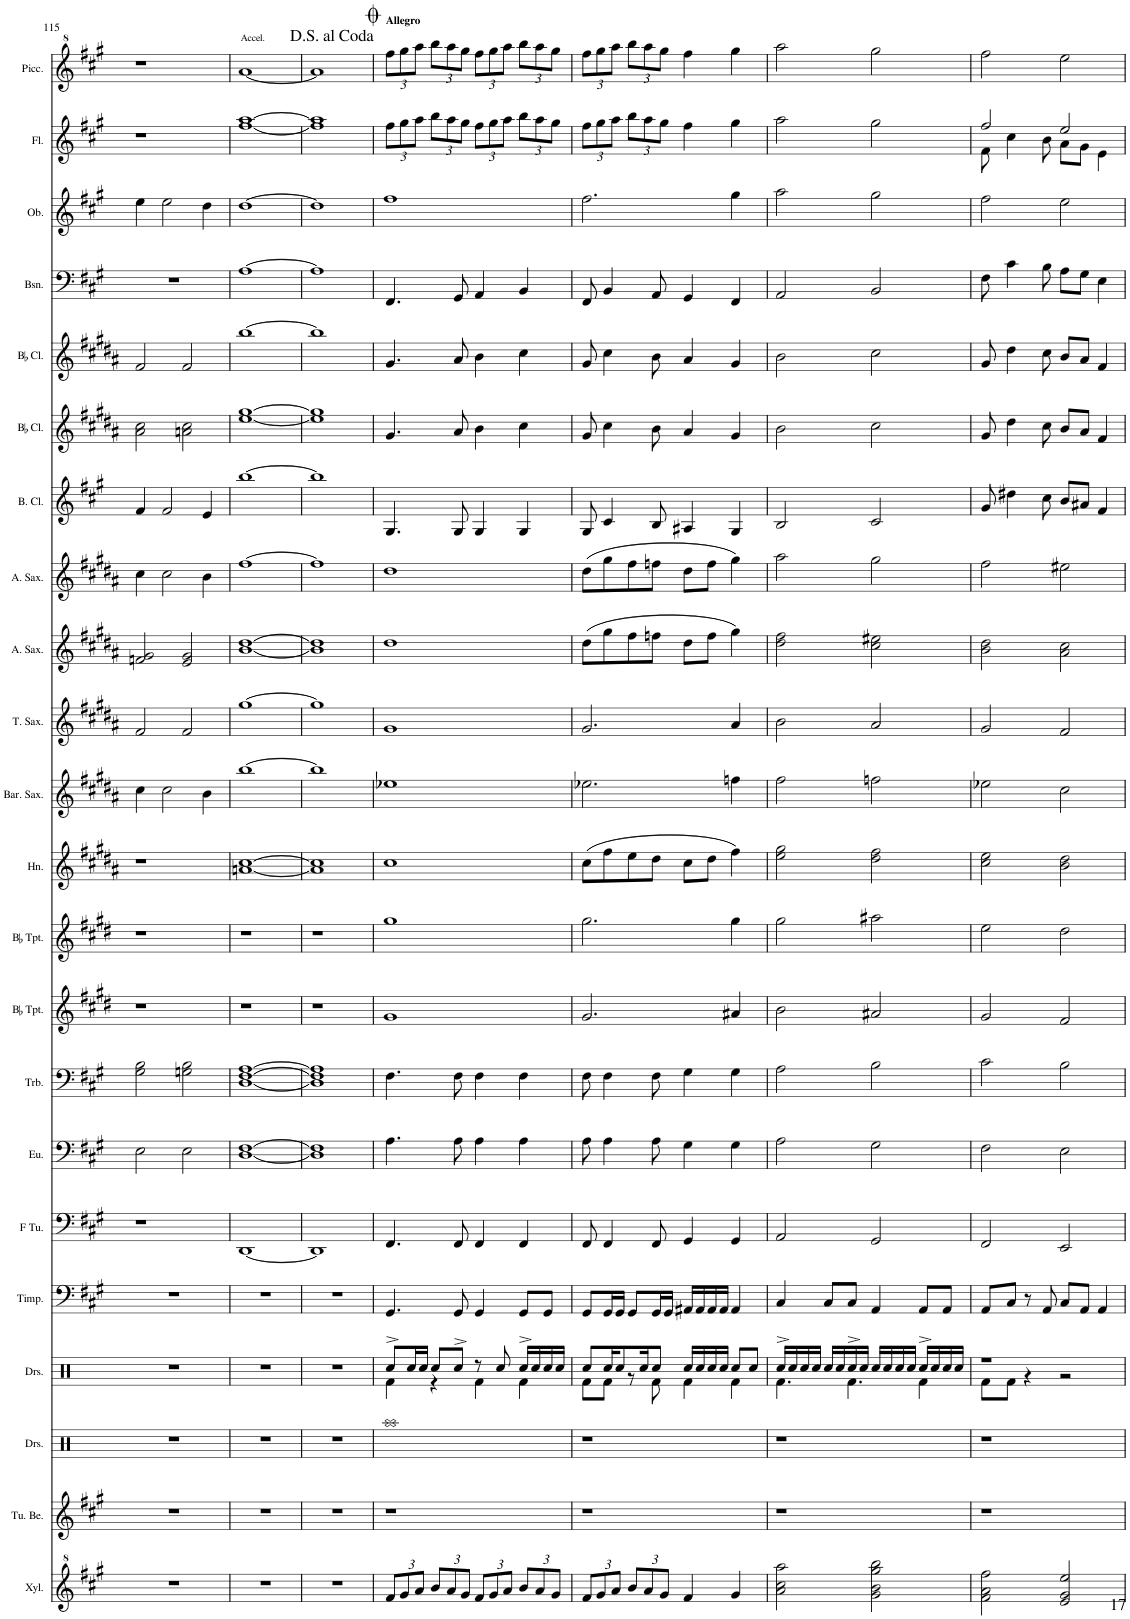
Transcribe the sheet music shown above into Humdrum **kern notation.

**kern	**kern	**kern	**kern	**kern	**kern	**kern	**kern	**kern	**kern	**kern	**kern	**kern	**kern	**kern	**kern	**kern	**kern	**kern	**kern	**kern	**kern
*part22	*part21	*part20	*part19	*part18	*part17	*part16	*part15	*part14	*part13	*part12	*part11	*part10	*part9	*part8	*part7	*part6	*part5	*part4	*part3	*part2	*part1
*staff22	*staff21	*staff20	*staff19	*staff18	*staff17	*staff16	*staff15	*staff14	*staff13	*staff12	*staff11	*staff10	*staff9	*staff8	*staff7	*staff6	*staff5	*staff4	*staff3	*staff2	*staff1
*I"Xylophone	*I"Tubular Bells	*I"Drumset	*I"Drumset	*I"Timpani	*I"F Tuba	*I"Euphonium	*I"Trombone	*I"BaccidentalFlat Trumpet	*I"BaccidentalFlat Trumpet	*I"Horn	*I"Baritone Saxophone	*I"Tenor Saxophone	*I"Alto Saxophone	*I"Alto Saxophone	*I"Bass Clarinet	*I"BaccidentalFlat Clarinet	*I"BaccidentalFlat Clarinet	*I"Bassoon	*I"Oboe	*I"Flute	*I"Piccolo
*I'Xyl.	*I'Tu. Be.	*I'Drs.	*I'Drs.	*I'Timp.	*I'F Tu.	*I'Eu.	*I'Trb.	*I'BaccidentalFlat Tpt.	*I'BaccidentalFlat Tpt.	*I'Hn.	*I'Bar. Sax.	*I'T. Sax.	*I'A. Sax.	*I'A. Sax.	*I'B. Cl.	*I'BaccidentalFlat Cl.	*I'BaccidentalFlat Cl.	*I'Bsn.	*I'Ob.	*I'Fl.	*I'Picc.
!!LO:PB:g=z
*clefG^2	*clefG2	*clefX	*clefX	*clefF4	*clefF4	*clefF4	*clefF4	*clefG2	*clefG2	*clefG2	*clefG2	*clefG2	*clefG2	*clefG2	*clefG2	*clefG2	*clefG2	*clefF4	*clefG2	*clefG2	*clefG^2
*	*	*	*	*	*	*	*	*Trd1c2	*Trd1c2	*Trd4c7	*Trd12c21	*Trd8c14	*Trd5c9	*Trd5c9	*Trd8c14	*Trd1c2	*Trd1c2	*	*	*	*Trd-7c-12
*k[f#c#g#]	*k[f#c#g#]	*k[]	*k[]	*k[f#c#g#]	*k[f#c#g#]	*k[f#c#g#]	*k[f#c#g#]	*k[f#c#g#d#]	*k[f#c#g#d#]	*k[f#c#g#d#a#]	*k[f#c#g#d#a#]	*k[f#c#g#d#a#]	*k[f#c#g#d#a#]	*k[f#c#g#d#a#]	*k[f#c#g#]	*k[f#c#g#d#a#]	*k[f#c#g#d#a#]	*k[f#c#g#]	*k[f#c#g#]	*k[f#c#g#]	*k[f#c#g#]
*M4/4	*M4/4	*M4/4	*M4/4	*M4/4	*M4/4	*M4/4	*M4/4	*M4/4	*M4/4	*M4/4	*M4/4	*M4/4	*M4/4	*M4/4	*M4/4	*M4/4	*M4/4	*M4/4	*M4/4	*M4/4	*M4/4
*met(c)	*met(c)	*met(c)	*met(c)	*met(c)	*met(c)	*met(c)	*met(c)	*met(c)	*met(c)	*met(c)	*met(c)	*met(c)	*met(c)	*met(c)	*met(c)	*met(c)	*met(c)	*met(c)	*met(c)	*met(c)	*met(c)
=115	=115	=115	=115	=115	=115	=115	=115	=115	=115	=115	=115	=115	=115	=115	=115	=115	=115	=115	=115	=115	=115
1r	1r	1r	1r	1r	1r	2E\	2G#\ 2B\	1r	1r	1r	4cc#\	2f#/	2fn/ 2g#/	4cc#\	4f#/	2a#\ 2cc#\	2f#/	1r	4ee\	1r	1r
.	.	.	.	.	.	.	.	.	.	.	2cc#\	.	.	2cc#\	2f#/	.	.	.	2ee\	.	.
.	.	.	.	.	.	2E\	2Gn\ 2B\	.	.	.	.	2f#/	2e/ 2g#/	.	.	2an\ 2cc#\	2f#/	.	.	.	.
.	.	.	.	.	.	.	.	.	.	.	4b\	.	.	4b\	4e/	.	.	.	4dd\	.	.
=116	=116	=116	=116	=116	=116	=116	=116	=116	=116	=116	=116	=116	=116	=116	=116	=116	=116	=116	=116	=116	=116
!	!	!	!	!	!	!	!	!	!	!	!	!	!	!	!	!	!	!	!	!	!LO:TX:a:t=Accel.
1r	1r	1r	1r	1r	[1DD	[1D [1F#	[1D [1F# [1A	1r	1r	[1an [1cc#	[1bb	[1gg#	[1b [1dd#	[1ff#	[1bb	[1ee [1gg#	[1bb	[1A	[1dd	[1ff# [1aa	[1aa
=117	=117	=117	=117	=117	=117	=117	=117	=117	=117	=117	=117	=117	=117	=117	=117	=117	=117	=117	=117	=117	=117
1r	1r	1r	1r	1r	1DD]	1D] 1F#]	1D] 1F#] 1A]	1r	1r	1a] 1cc#]	1bb]	1gg#]	1b] 1dd#]	1ff#]	1bb]	1ee] 1gg#]	1bb]	1A]	1dd]	1ff#] 1aa]	1aa]
=118	=118	=118	=118	=118	=118	=118	=118	=118	=118	=118	=118	=118	=118	=118	=118	=118	=118	=118	=118	=118	=118
*Xbrackettup	*	*	*	*	*	*	*	*	*	*	*	*	*	*	*	*	*	*	*	*Xbrackettup	*Xbrackettup
*	*	*	*^	*	*	*	*	*	*	*	*	*	*	*	*	*	*	*	*	*	*
!	!	!	!	!	!	!	!	!	!	!	!	!	!	!	!	!	!	!	!	!	!	!LO:TX:a:B:t=Allegro
12ff#/L	1r	1Raa	8Rcc^/L	4Rf\	4.GG#/	4.FF#/	4.A\	4.F#\	1g#	1gg#	1cc#	1ee-X	1g#	1dd#	1dd#	4.G#/	4.g#/	4.g#/	4.FF#/	1ff#	12ff#\L	12fff#\L
12gg#/	.	.	.	.	.	.	.	.	.	.	.	.	.	.	.	.	.	.	.	.	12gg#\	12ggg#\
.	.	.	16Rcc/L	.	.	.	.	.	.	.	.	.	.	.	.	.	.	.	.	.	.	.
12aa/J	.	.	.	.	.	.	.	.	.	.	.	.	.	.	.	.	.	.	.	.	12aa\J	12aaa\J
.	.	.	16Rcc/JJ	.	.	.	.	.	.	.	.	.	.	.	.	.	.	.	.	.	.	.
12bb/L	.	.	8Rcc/L	4r	.	.	.	.	.	.	.	.	.	.	.	.	.	.	.	.	12bb\L	12bbb\L
12aa/	.	.	.	.	.	.	.	.	.	.	.	.	.	.	.	.	.	.	.	.	12aa\	12aaa\
.	.	.	8Rcc^/J	.	8GG#/	8FF#/	8A\	8F#\	.	.	.	.	.	.	.	8G#/	8a#/	8a#/	8GG#/	.	.	.
12gg#/J	.	.	.	.	.	.	.	.	.	.	.	.	.	.	.	.	.	.	.	.	12gg#\J	12ggg#\J
12ff#/L	.	.	8r	4Rf\	4GG#/	4FF#/	4A\	4F#\	.	.	.	.	.	.	.	4G#/	4b\	4b\	4AA/	.	12ff#\L	12fff#\L
12gg#/	.	.	.	.	.	.	.	.	.	.	.	.	.	.	.	.	.	.	.	.	12gg#\	12ggg#\
.	.	.	8Rcc/	.	.	.	.	.	.	.	.	.	.	.	.	.	.	.	.	.	.	.
12aa/J	.	.	.	.	.	.	.	.	.	.	.	.	.	.	.	.	.	.	.	.	12aa\J	12aaa\J
12bb/L	.	.	16Rcc^/LL	4Rf\	8GG#/L	4FF#/	4A\	4F#\	.	.	.	.	.	.	.	4G#/	4cc#\	4cc#\	4BB/	.	12bb\L	12bbb\L
.	.	.	16Rcc/	.	.	.	.	.	.	.	.	.	.	.	.	.	.	.	.	.	.	.
12aa/	.	.	.	.	.	.	.	.	.	.	.	.	.	.	.	.	.	.	.	.	12aa\	12aaa\
.	.	.	16Rcc/	.	8GG#/J	.	.	.	.	.	.	.	.	.	.	.	.	.	.	.	.	.
12gg#/J	.	.	.	.	.	.	.	.	.	.	.	.	.	.	.	.	.	.	.	.	12gg#\J	12ggg#\J
.	.	.	16Rcc/JJ	.	.	.	.	.	.	.	.	.	.	.	.	.	.	.	.	.	.	.
=119	=119	=119	=119	=119	=119	=119	=119	=119	=119	=119	=119	=119	=119	=119	=119	=119	=119	=119	=119	=119	=119	=119
12ff#/L	1r	1r	8Rcc/L	8Rf\L	8GG#/L	8FF#/	8A\	8F#\	2.g#/	2.gg#\	(8cc#\L	2.ee-X\	2.g#/	(8dd#\L	(8dd#\L	8G#/	8g#/	8g#/	8FF#/	2.ff#\	12ff#\L	12fff#\L
12gg#/	.	.	.	.	.	.	.	.	.	.	.	.	.	.	.	.	.	.	.	.	12gg#\	12ggg#\
.	.	.	16Rcc/K	8Rf\J	16GG#/L	4FF#/	4A\	4F#\	.	.	8ff#\	.	.	8gg#\	8gg#\	4c#/	4cc#\	4cc#\	4BB/	.	.	.
12aa/J	.	.	.	.	.	.	.	.	.	.	.	.	.	.	.	.	.	.	.	.	12aa\J	12aaa\J
.	.	.	8Rcc/	.	16GG#/JJ	.	.	.	.	.	.	.	.	.	.	.	.	.	.	.	.	.
12bb/L	.	.	.	8r	8GG#/L	.	.	.	.	.	8ee\	.	.	8ff#\	8ff#\	.	.	.	.	.	12bb\L	12bbb\L
.	.	.	16Rcc/K	.	.	.	.	.	.	.	.	.	.	.	.	.	.	.	.	.	.	.
12aa/	.	.	.	.	.	.	.	.	.	.	.	.	.	.	.	.	.	.	.	.	12aa\	12aaa\
.	.	.	8Rcc/J	8Rf\	16GG#/L	8FF#/	8A\	8F#\	.	.	8dd#\J	.	.	8ffn\J	8ffn\J	8B/	8b\	8b\	8AA/	.	.	.
12gg#/J	.	.	.	.	.	.	.	.	.	.	.	.	.	.	.	.	.	.	.	.	12gg#\J	12ggg#\J
.	.	.	.	.	16GG#/JJ	.	.	.	.	.	.	.	.	.	.	.	.	.	.	.	.	.
4ff#/	.	.	16Rcc/LL	4Rf\	16AA#X/LL	4GG#/	4G#\	4G#\	.	.	8cc#\L	.	.	8dd#\L	8dd#\L	4A#X/	4a#/	4a#/	4GG#/	.	4ff#\	4fff#\
.	.	.	16Rcc/	.	16AA#/	.	.	.	.	.	.	.	.	.	.	.	.	.	.	.	.	.
.	.	.	16Rcc/	.	16AA#/	.	.	.	.	.	8dd#\J	.	.	8ff\J	8ff\J	.	.	.	.	.	.	.
.	.	.	16Rcc/JJ	.	16AA#/JJ	.	.	.	.	.	.	.	.	.	.	.	.	.	.	.	.	.
4gg#/	.	.	8Rcc/L	4Rf\	4AA#/	4GG#/	4G#\	4G#\	4a#X/	4gg#\	4ff#\)	4ffn\	4a#/	4gg#\)	4gg#\)	4G#/	4g#/	4g#/	4FF#/	4gg#\	4gg#\	4ggg#\
.	.	.	8Rcc/J	.	.	.	.	.	.	.	.	.	.	.	.	.	.	.	.	.	.	.
=120	=120	=120	=120	=120	=120	=120	=120	=120	=120	=120	=120	=120	=120	=120	=120	=120	=120	=120	=120	=120	=120	=120
2aa\ 2ccc#\ 2aaa\	1r	1r	16Rcc^/LL	4.Rf\	4C#/	2AA/	2A\	2A\	2b\	2gg#\	2ee\ 2gg#\	2ff#\	2b\	2dd#\ 2ff#\	2aa#\	2B/	2b\	2b\	2AA/	2aa\	2aa\	2aaa\
.	.	.	16Rcc/	.	.	.	.	.	.	.	.	.	.	.	.	.	.	.	.	.	.	.
.	.	.	16Rcc/	.	.	.	.	.	.	.	.	.	.	.	.	.	.	.	.	.	.	.
.	.	.	16Rcc/JJ	.	.	.	.	.	.	.	.	.	.	.	.	.	.	.	.	.	.	.
.	.	.	16Rcc/LL	.	8C#/L	.	.	.	.	.	.	.	.	.	.	.	.	.	.	.	.	.
.	.	.	16Rcc/	.	.	.	.	.	.	.	.	.	.	.	.	.	.	.	.	.	.	.
.	.	.	16Rcc^/	4.Rf\	8C#/J	.	.	.	.	.	.	.	.	.	.	.	.	.	.	.	.	.
.	.	.	16Rcc/JJ	.	.	.	.	.	.	.	.	.	.	.	.	.	.	.	.	.	.	.
2gg#\ 2bb\ 2ggg#\ 2bbb\	.	.	16Rcc/LL	.	4AA/	2GG#/	2G#\	2B\	2a#X/	2aa#X\	2dd#\ 2ff#\	2ffn\	2a#/	2cc#\ 2ee#X\	2gg#\	2c#/	2cc#\	2cc#\	2BB/	2gg#\	2gg#\	2ggg#\
.	.	.	16Rcc/	.	.	.	.	.	.	.	.	.	.	.	.	.	.	.	.	.	.	.
.	.	.	16Rcc/	.	.	.	.	.	.	.	.	.	.	.	.	.	.	.	.	.	.	.
.	.	.	16Rcc/JJ	.	.	.	.	.	.	.	.	.	.	.	.	.	.	.	.	.	.	.
.	.	.	16Rcc^/LL	4Rf\	8AA/L	.	.	.	.	.	.	.	.	.	.	.	.	.	.	.	.	.
.	.	.	16Rcc/	.	.	.	.	.	.	.	.	.	.	.	.	.	.	.	.	.	.	.
.	.	.	16Rcc/	.	8AA/J	.	.	.	.	.	.	.	.	.	.	.	.	.	.	.	.	.
.	.	.	16Rcc/JJ	.	.	.	.	.	.	.	.	.	.	.	.	.	.	.	.	.	.	.
=121	=121	=121	=121	=121	=121	=121	=121	=121	=121	=121	=121	=121	=121	=121	=121	=121	=121	=121	=121	=121	=121	=121
*	*	*	*	*	*	*	*	*	*	*	*	*	*	*	*	*	*	*	*	*	*^	*
2ff#\ 2aa\ 2fff#\	1r	1r	1r	8Rf\L	8AA/L	2FF#/	2F#\	2c#\	2g#/	2ee\	2cc#\ 2ee\	2ee-X\	2g#/	2b\ 2dd#\	2ff#\	8g#/	8g#/	8g#/	8F#\	2ff#\	2ff#/	8f#\	2fff#\
.	.	.	.	8Rf\J	8C#/J	.	.	.	.	.	.	.	.	.	.	4dd#X\	4dd#\	4dd#\	4c#\	.	.	4cc#\	.
.	.	.	.	4r	8r	.	.	.	.	.	.	.	.	.	.	.	.	.	.	.	.	.	.
.	.	.	.	.	8AA/	.	.	.	.	.	.	.	.	.	.	8cc#\	8cc#\	8cc#\	8B\	.	.	8b\	.
2ee/ 2gg#/ 2eee/	.	.	.	2r	8C#/L	2EE/	2E\	2B\	2f#/	2dd#\	2b\ 2dd#\	2cc#\	2f#/	2a#\ 2cc#\	2ee#X\	8b/L	8b/L	8b/L	8A\L	2ee\	2ee/	8a\L	2eee\
.	.	.	.	.	8AA/J	.	.	.	.	.	.	.	.	.	.	8a#X/J	8a#/J	8a#/J	8G#\J	.	.	8g#\J	.
.	.	.	.	.	4AA/	.	.	.	.	.	.	.	.	.	.	4f#/	4f#/	4f#/	4E\	.	.	4e\	.
*	*	*	*v	*v	*	*	*	*	*	*	*	*	*	*	*	*	*	*	*	*	*v	*v	*
=	=	=	=	=	=	=	=	=	=	=	=	=	=	=	=	=	=	=	=	=	=
*-	*-	*-	*-	*-	*-	*-	*-	*-	*-	*-	*-	*-	*-	*-	*-	*-	*-	*-	*-	*-	*-
